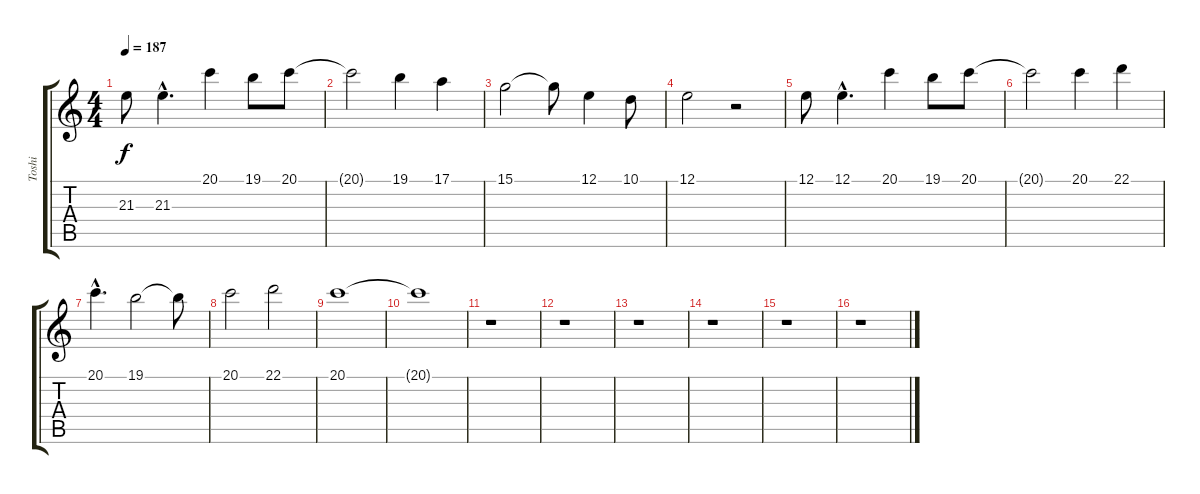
\track ("Toshi" "Toshi") {instrument tenorsax}
\staff {score tabs}
\tuning (E4 B3 G3 D3 A2 E2) {hide}
\ts (4 4)
\tempo 187
\clef g2
\ks c
21.3.8{dy f} 21.3{hac}.4{d} 20.1.4 19.1.8 20.1.8 |
20.1{t}.2 19.1.4 17.1.4 |
15.1.2 15.1{t}.8 12.1.4 10.1.8 |
12.1.2 r.2 |
12.1.8 12.1{hac}.4{d} 20.1.4 19.1.8 20.1.8 |
20.1{t}.2 20.1.4 22.1.4 |
20.1{hac}.4{d} 19.1.2 19.1{t}.8 |
20.1.2 22.1.2 |
20.1.1 |
20.1{t}.1 |
r.1 |
r.1 |
r.1 |
r.1 |
r.1 |
r.1
